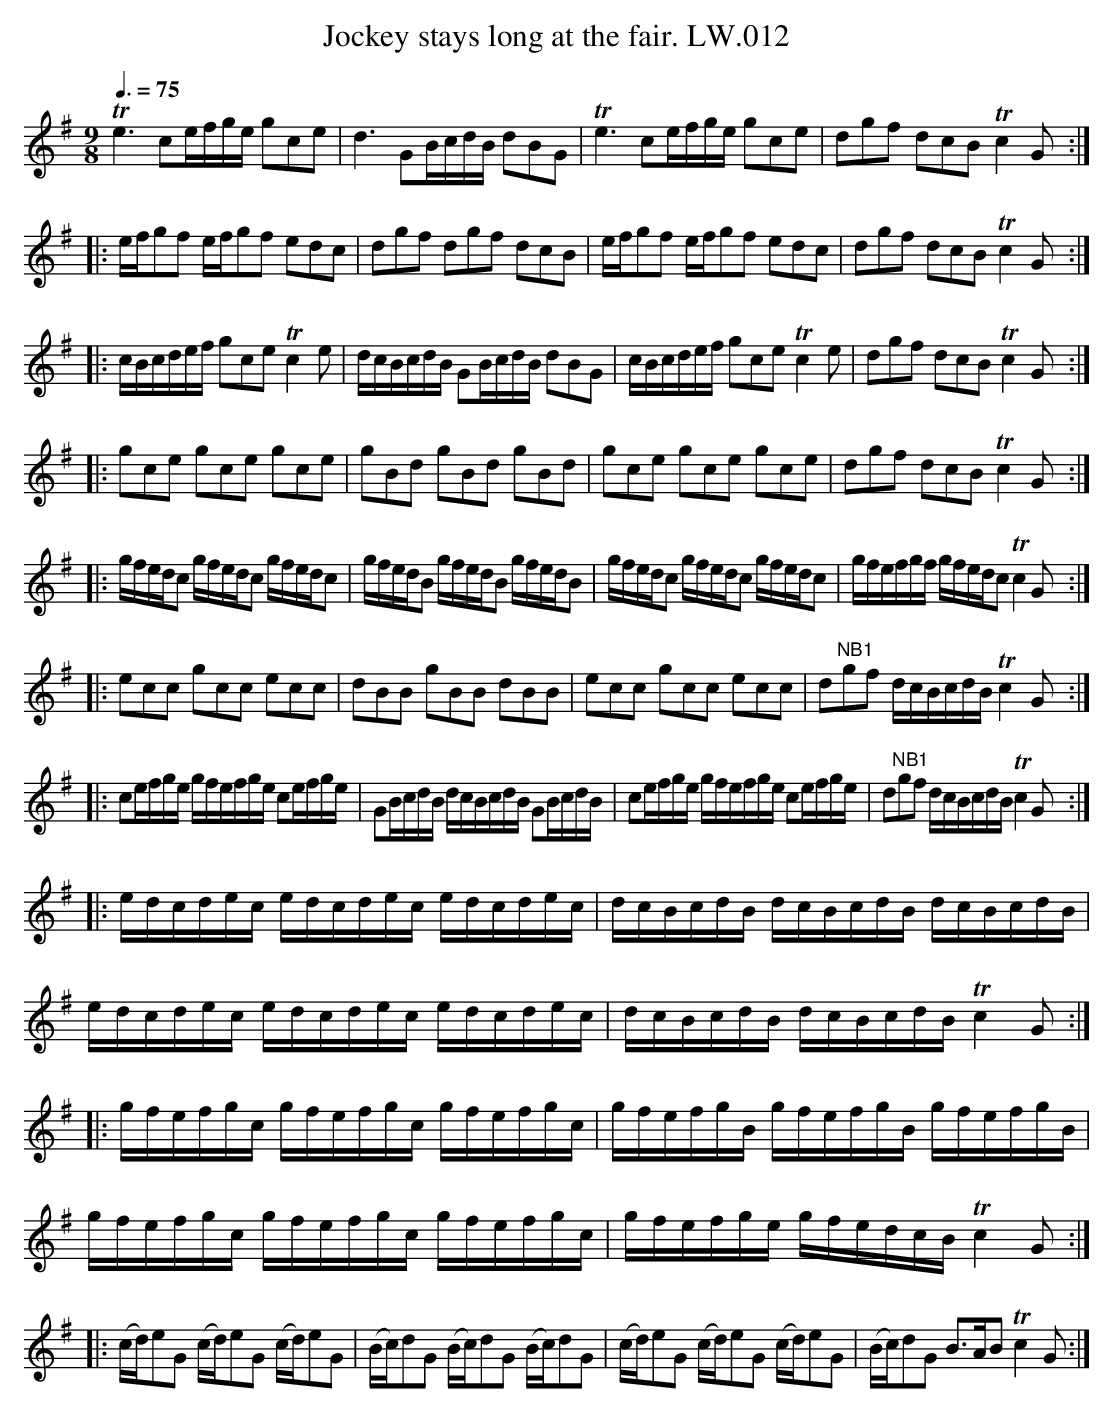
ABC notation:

X:1
T:Jockey stays long at the fair. LW.012
M:9/8
L:1/8
Q:3/8=75
K:G
Te3 ce/f/g/e/ gce | d3 GB/c/d/B/ dBG | Te3 ce/f/g/e/ gce | dgf dcB Tc2G:|
|:e/f/gf e/f/gf edc | dgf dgf dcB | e/f/gf e/f/gf edc | dgf dcB Tc2G:|
|:c/B/c/d/e/f/ gce Tc2e | d/c/B/c/d/B/ GB/c/d/B/ dBG | c/B/c/d/e/f/ gce Tc2e | dgf dcB Tc2G:|
|:gce gce gce | gBd gBd gBd | gce gce gce | dgf dcB Tc2G:|
|:g/f/e/d/c g/f/e/d/c g/f/e/d/c | g/f/e/d/B g/f/e/d/B g/f/e/d/B | \
g/f/e/d/c g/f/e/d/c g/f/e/d/c | g/f/e/f/g/f/ g/f/e/d/c Tc2G:|
|:ecc gcc ecc | dBB gBB dBB | ecc gcc ecc | d"^NB1"gf d/c/B/c/d/B/ Tc2G:|
|:ce/f/g/e/ g/f/e/f/g/e/ ce/f/g/e/ | GB/c/d/B/ d/c/B/c/d/B/ GB/c/d/B/ | \
ce/f/g/e/ g/f/e/f/g/e/ ce/f/g/e/ | d"^NB1"gf d/c/B/c/d/B/ Tc2G:|
|:e/d/c/d/e/c/ e/d/c/d/e/c/ e/d/c/d/e/c/ | d/c/B/c/d/B/ d/c/B/c/d/B/ d/c/B/c/d/B/ | \
e/d/c/d/e/c/ e/d/c/d/e/c/ e/d/c/d/e/c/ | d/c/B/c/d/B/ d/c/B/c/d/B/ Tc2G:|
|:g/f/e/f/g/c/ g/f/e/f/g/c/ g/f/e/f/g/c/ | g/f/e/f/g/B/ g/f/e/f/g/B/ g/f/e/f/g/B/ |
g/f/e/f/g/c/ g/f/e/f/g/c/ g/f/e/f/g/c/ | g/f/e/f/g/e/ g/f/e/d/c/B/ Tc2G:|
|:(c/d/)eG (c/d/)eG (c/d/)eG | (B/c/)dG (B/c/)dG (B/c/)dG | (c/d/)eG (c/d/)eG (c/d/)eG | (B/c/)dG B>AB Tc2G:|
